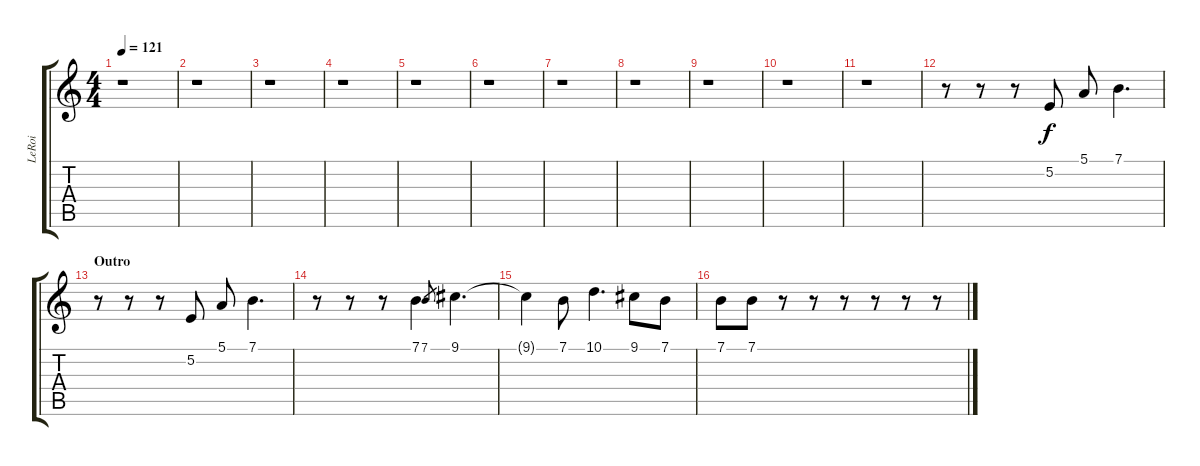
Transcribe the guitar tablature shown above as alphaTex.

\track ("LeRoi" "LeRoi") {instrument altosax}
\staff {score tabs}
\tuning (E4 B3 G3 D3 A2 E2) {hide}
\ts (4 4)
\tempo 121
\clef g2
\ks c
r.1{dy f} |
r.1 |
r.1 |
r.1 |
r.1 |
r.1 |
r.1 |
r.1 |
r.1 |
r.1 |
r.1 |
r.8 r.8 r.8 5.2.8 5.1.8 7.1.4{d} |
\section ("" "Outro")
r.8 r.8 r.8 5.2.8 5.1.8 7.1.4{d} |
r.8 r.8 r.8 7.1.4 7.1.8{gr} 9.1.4{d} |
9.1{t}.4 7.1.8 10.1.4{d} 9.1.8 7.1.8 |
7.1.8 7.1.8 r.8 r.8 r.8 r.8 r.8 r.8
